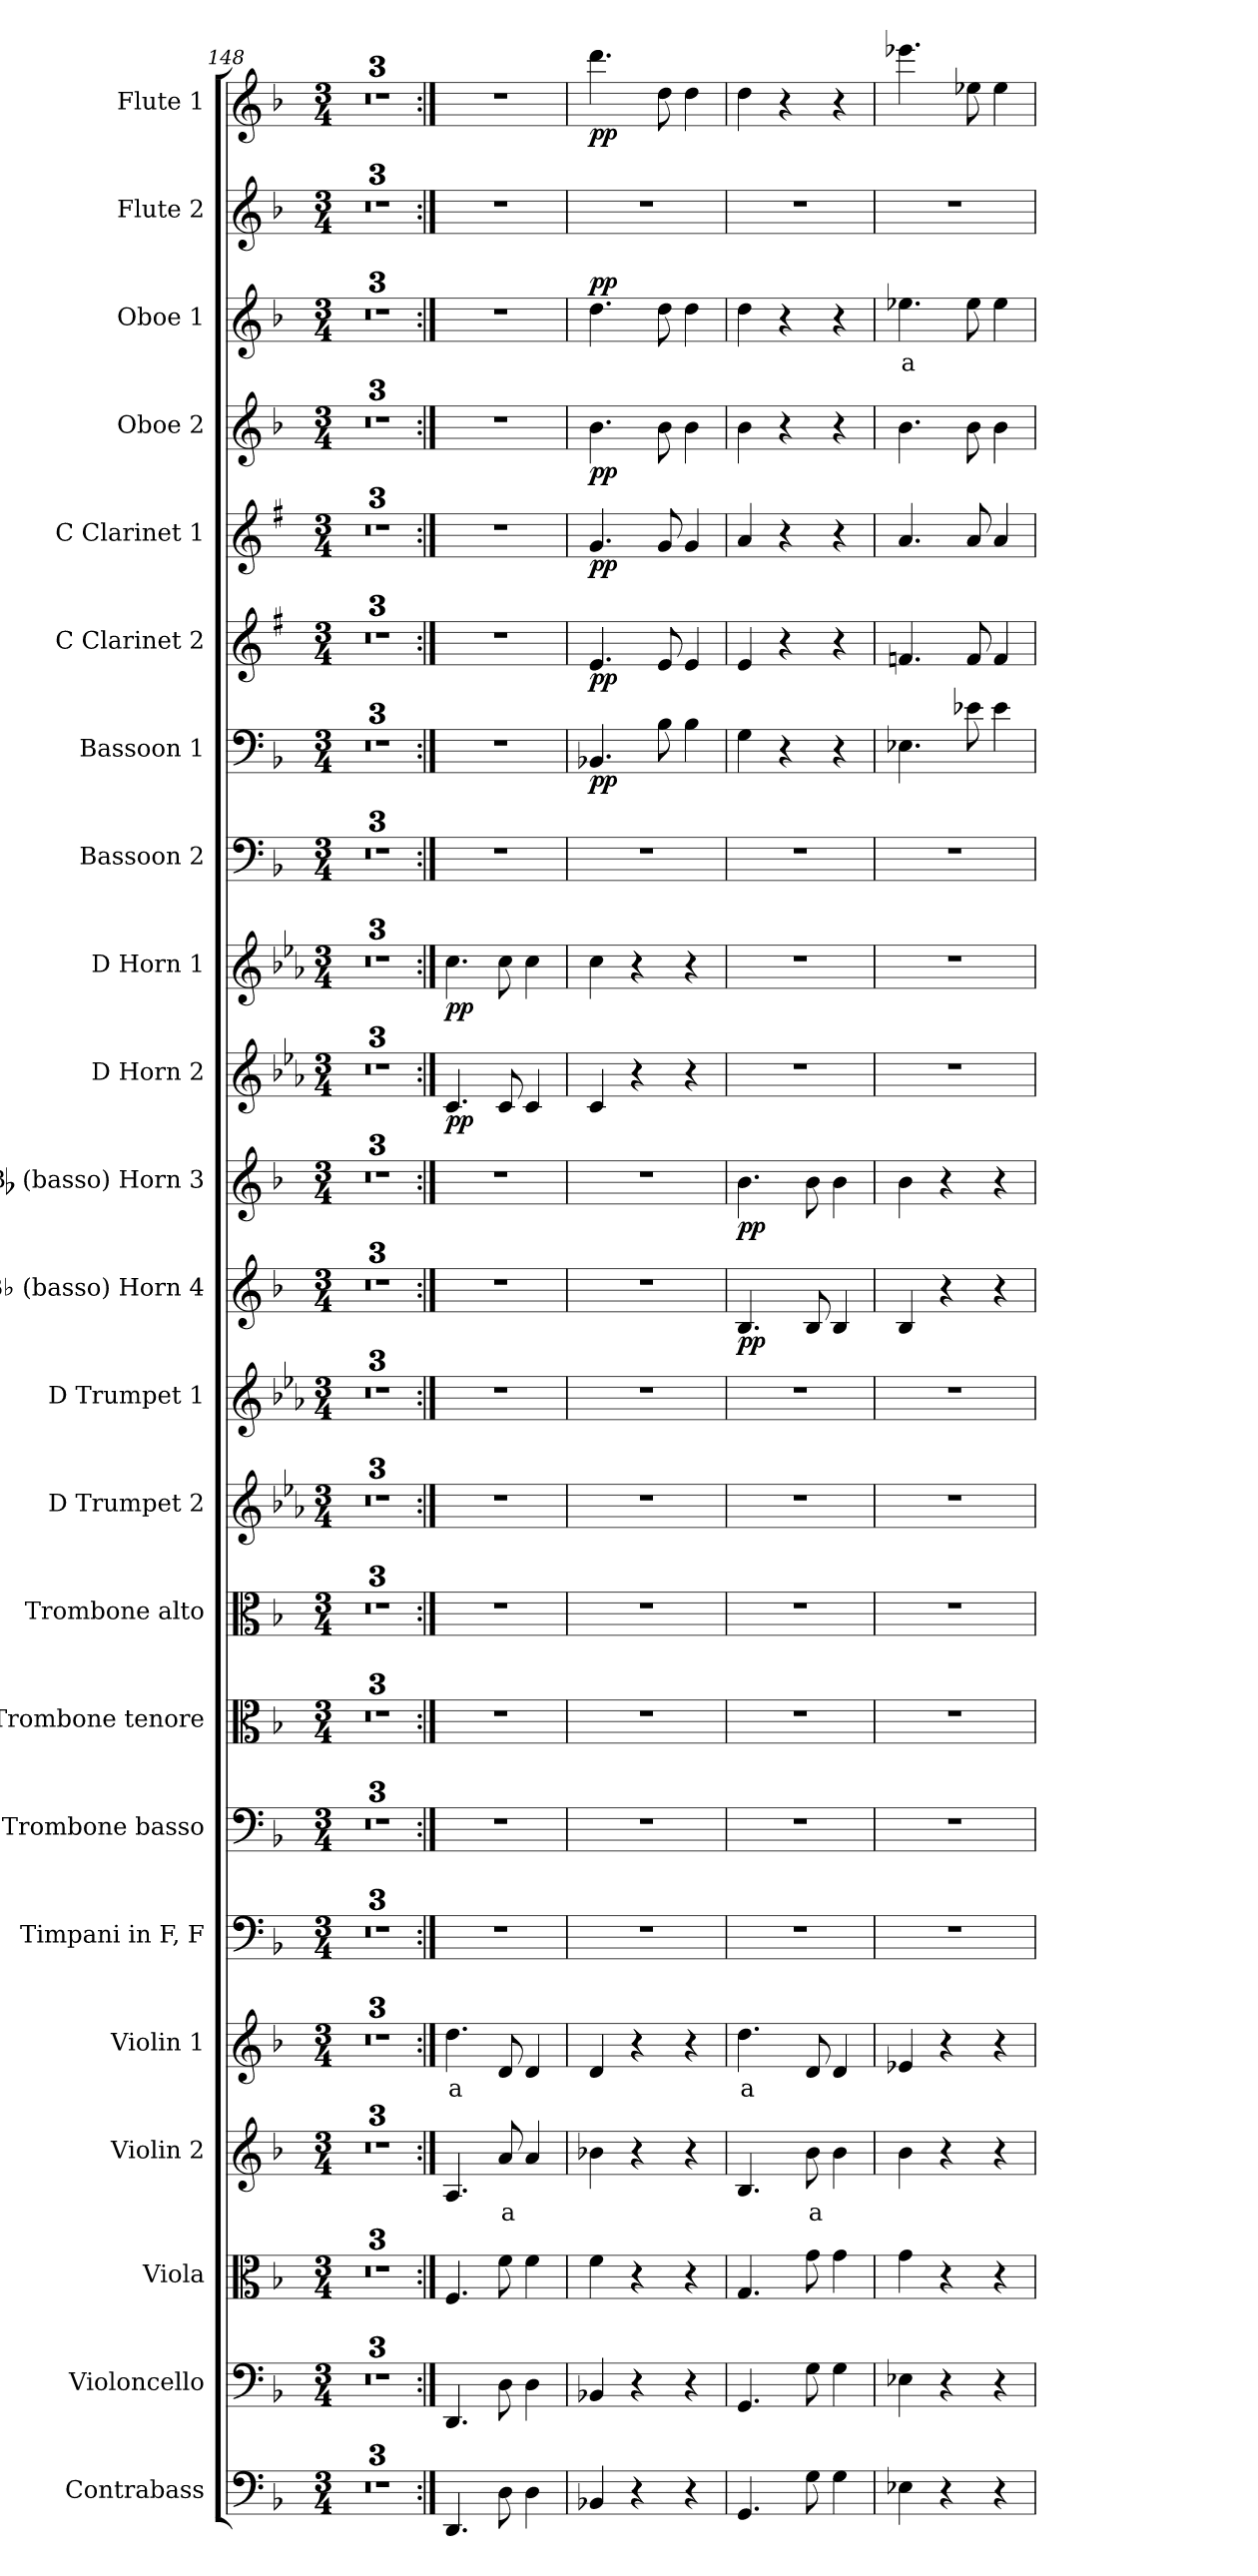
**kern	**dynam	**kern	**dynam	**kern	**dynam	**kern	**text	**dynam	**kern	**text	**dynam	**kern	**kern	**kern	**kern	**kern	**kern	**kern	**dynam	**kern	**dynam	**kern	**dynam	**kern	**dynam	**kern	**kern	**dynam	**kern	**dynam	**kern	**dynam	**kern	**dynam	**kern	**text	**dynam	**kern	**kern	**dynam
*part23	*part23	*part22	*part22	*part21	*part21	*part20	*part20	*part20	*part19	*part19	*part19	*part18	*part17	*part16	*part15	*part14	*part13	*part12	*part12	*part11	*part11	*part10	*part10	*part9	*part9	*part8	*part7	*part7	*part6	*part6	*part5	*part5	*part4	*part4	*part3	*part3	*part3	*part2	*part1	*part1
*staff23	*staff23	*staff22	*staff22	*staff21	*staff21	*staff20	*staff20	*staff20	*staff19	*staff19	*staff19	*staff18	*staff17	*staff16	*staff15	*staff14	*staff13	*staff12	*staff12	*staff11	*staff11	*staff10	*staff10	*staff9	*staff9	*staff8	*staff7	*staff7	*staff6	*staff6	*staff5	*staff5	*staff4	*staff4	*staff3	*staff3	*staff3	*staff2	*staff1	*staff1
*I"Contrabass	*	*I"Violoncello	*	*I"Viola	*	*I"Violin 2	*	*	*I"Violin 1	*	*	*I"Timpani in F, F	*I"Trombone basso	*I"Trombone tenore	*I"Trombone alto	*I"D Trumpet 2	*I"D Trumpet 1	*I"B♭ (basso) Horn 4	*	*I"Bb (basso) Horn 3	*	*I"D Horn 2	*	*I"D Horn 1	*	*I"Bassoon 2	*I"Bassoon 1	*	*I"C Clarinet 2	*	*I"C Clarinet 1	*	*I"Oboe 2	*	*I"Oboe 1	*	*	*I"Flute 2	*I"Flute 1	*
*I'Cb	*	*I'Vc	*	*I'Vla	*	*I'Vl 2	*	*	*I'Vl 1	*	*	*I'Timp	*I'Trb. b.	*I'Trb. t.	*I'Trb. a.	*I'Tpt 2	*I'Tpt 1	*I'Hn 4	*	*I'Hn 3	*	*I'Hn 2	*	*I'Hn 1	*	*I'Bsn 2	*I'Bsn 1	*	*I'Cl 2	*	*I'Cl 1	*	*I'Ob 2	*	*I'Ob 1	*	*	*I'Fl 2	*I'Fl 1	*
*clefF4	*	*clefF4	*	*clefC3	*	*clefG2	*	*	*clefG2	*	*	*clefF4	*clefF4	*clefC3	*clefC3	*clefG2	*clefG2	*clefG2	*	*clefG2	*	*clefG2	*	*clefG2	*	*clefF4	*clefF4	*	*clefG2	*	*clefG2	*	*clefG2	*	*clefG2	*	*	*clefG2	*clefG2	*
*ITrd7c12	*	*	*	*	*	*	*	*	*	*	*	*	*	*	*	*ITrd-1c-2	*ITrd-1c-2	*ITrd8c14	*	*ITrd8c14	*	*ITrd6c10	*	*ITrd6c10	*	*	*	*	*ITrd1c2	*	*ITrd1c2	*	*	*	*	*	*	*	*	*
*k[b-]	*	*k[b-]	*	*k[b-]	*	*k[b-]	*	*	*k[b-]	*	*	*k[b-]	*k[b-]	*k[b-]	*k[b-]	*k[b-]	*k[b-]	*k[b-]	*	*k[b-]	*	*k[b-]	*	*k[b-]	*	*k[b-]	*k[b-]	*	*k[b-]	*	*k[b-]	*	*k[b-]	*	*k[b-]	*	*	*k[b-]	*k[b-]	*
*M3/4	*	*M3/4	*	*M3/4	*	*M3/4	*	*	*M3/4	*	*	*M3/4	*M3/4	*M3/4	*M3/4	*M3/4	*M3/4	*M3/4	*	*M3/4	*	*M3/4	*	*M3/4	*	*M3/4	*M3/4	*	*M3/4	*	*M3/4	*	*M3/4	*	*M3/4	*	*	*M3/4	*M3/4	*
=148	=148	=148	=148	=148	=148	=148	=148	=148	=148	=148	=148	=148	=148	=148	=148	=148	=148	=148	=148	=148	=148	=148	=148	=148	=148	=148	=148	=148	=148	=148	=148	=148	=148	=148	=148	=148	=148	=148	=148	=148
2.r	.	2.r	.	2.r	.	2.r	.	.	2.r	.	.	2.r	2.r	2.r	2.r	2.r	2.r	2.r	.	2.r	.	2.r	.	2.r	.	2.r	2.r	.	2.r	.	2.r	.	2.r	.	2.r	.	.	2.r	2.r	.
=149	=149	=149	=149	=149	=149	=149	=149	=149	=149	=149	=149	=149	=149	=149	=149	=149	=149	=149	=149	=149	=149	=149	=149	=149	=149	=149	=149	=149	=149	=149	=149	=149	=149	=149	=149	=149	=149	=149	=149	=149
2.r	.	2.r	.	2.r	.	2.r	.	.	2.r	.	.	2.r	2.r	2.r	2.r	2.r	2.r	2.r	.	2.r	.	2.r	.	2.r	.	2.r	2.r	.	2.r	.	2.r	.	2.r	.	2.r	.	.	2.r	2.r	.
=150	=150	=150	=150	=150	=150	=150	=150	=150	=150	=150	=150	=150	=150	=150	=150	=150	=150	=150	=150	=150	=150	=150	=150	=150	=150	=150	=150	=150	=150	=150	=150	=150	=150	=150	=150	=150	=150	=150	=150	=150
2.r	.	2.r	.	2.r	.	2.r	.	.	2.r	.	.	2.r	2.r	2.r	2.r	2.r	2.r	2.r	.	2.r	.	2.r	.	2.r	.	2.r	2.r	.	2.r	.	2.r	.	2.r	.	2.r	.	.	2.r	2.r	.
=151:|!	=151:|!	=151:|!	=151:|!	=151:|!	=151:|!	=151:|!	=151:|!	=151:|!	=151:|!	=151:|!	=151:|!	=151:|!	=151:|!	=151:|!	=151:|!	=151:|!	=151:|!	=151:|!	=151:|!	=151:|!	=151:|!	=151:|!	=151:|!	=151:|!	=151:|!	=151:|!	=151:|!	=151:|!	=151:|!	=151:|!	=151:|!	=151:|!	=151:|!	=151:|!	=151:|!	=151:|!	=151:|!	=151:|!	=151:|!	=151:|!
!	!LO:DY:b	!	!	!	!	!	!	!	!	!LO:LY:b:color=#FF0000	!	!	!	!	!	!	!	!	!	!	!	!	!	!	!	!	!	!	!	!	!	!	!	!	!	!	!	!	!	!
!	!LO:DY:n=1:b	!	!LO:DY:b	!	!	!	!	!	!	!	!	!	!	!	!	!	!	!	!	!	!	!	!	!	!	!	!	!	!	!	!	!	!	!	!	!	!	!	!	!
!	!	!	!LO:DY:n=1:b	!	!LO:DY:b	!	!	!	!	!	!	!	!	!	!	!	!	!	!	!	!	!	!	!	!	!	!	!	!	!	!	!	!	!	!	!	!	!	!	!
!	!	!	!	!	!LO:DY:n=1:b	!	!	!LO:DY:b	!	!	!	!	!	!	!	!	!	!	!	!	!	!	!	!	!	!	!	!	!	!	!	!	!	!	!	!	!	!	!	!
!	!	!	!	!	!	!	!	!LO:DY:n=1:b	!	!	!LO:DY:b	!	!	!	!	!	!	!	!	!	!	!	!	!	!	!	!	!	!	!	!	!	!	!	!	!	!	!	!	!
!	!	!	!	!	!	!	!	!	!	!	!LO:DY:n=1:b	!	!	!	!	!	!	!	!	!	!	!	!LO:DY:b	!	!LO:DY:b	!	!	!	!	!	!	!	!	!	!	!	!	!	!	!
4.DDD/	other-dynamics pp	4.DD/	other-dynamics pp	4.F/	other-dynamics pp	4.A/	.	other-dynamics pp	4.dd\	a	other-dynamics pp	2.r	2.r	2.r	2.r	2.r	2.r	2.r	.	2.r	.	4.D/	pp	4.d\	pp	2.r	2.r	.	2.r	.	2.r	.	2.r	.	2.r	.	.	2.r	2.r	.
!	!	!	!	!	!	!	!LO:LY:b:color=#FF0000	!	!	!	!	!	!	!	!	!	!	!	!	!	!	!	!	!	!	!	!	!	!	!	!	!	!	!	!	!	!	!	!	!
8DD\	.	8D\	.	8f\	.	8a/	a	.	8d/	.	.	.	.	.	.	.	.	.	.	.	.	8D/	.	8d\	.	.	.	.	.	.	.	.	.	.	.	.	.	.	.	.
4DD\	.	4D\	.	4f\	.	4a/	.	.	4d/	.	.	.	.	.	.	.	.	.	.	.	.	4D/	.	4d\	.	.	.	.	.	.	.	.	.	.	.	.	.	.	.	.
=152	=152	=152	=152	=152	=152	=152	=152	=152	=152	=152	=152	=152	=152	=152	=152	=152	=152	=152	=152	=152	=152	=152	=152	=152	=152	=152	=152	=152	=152	=152	=152	=152	=152	=152	=152	=152	=152	=152	=152	=152
!	!	!	!	!	!	!	!	!	!	!	!	!	!	!	!	!	!	!	!	!	!	!	!	!	!	!	!	!LO:DY:b	!	!LO:DY:b	!	!LO:DY:b	!	!LO:DY:b	!	!	!LO:DY:b	!	!	!LO:DY:b
4BBB-X/	.	4BB-X/	.	4f\	.	4b-X\	.	.	4d/	.	.	2.r	2.r	2.r	2.r	2.r	2.r	2.r	.	2.r	.	4D/	.	4d\	.	2.r	4.BB-X/	pp	4.d/	pp	4.f/	pp	4.b-\	pp	4.dd\	.	pp	2.r	4.ddd\	pp
4r	.	4r	.	4r	.	4r	.	.	4r	.	.	.	.	.	.	.	.	.	.	.	.	4r	.	4r	.	.	.	.	.	.	.	.	.	.	.	.	.	.	.	.
.	.	.	.	.	.	.	.	.	.	.	.	.	.	.	.	.	.	.	.	.	.	.	.	.	.	.	8B-\	.	8d/	.	8f/	.	8b-\	.	8dd\	.	.	.	8dd\	.
4r	.	4r	.	4r	.	4r	.	.	4r	.	.	.	.	.	.	.	.	.	.	.	.	4r	.	4r	.	.	4B-\	.	4d/	.	4f/	.	4b-\	.	4dd\	.	.	.	4dd\	.
=153	=153	=153	=153	=153	=153	=153	=153	=153	=153	=153	=153	=153	=153	=153	=153	=153	=153	=153	=153	=153	=153	=153	=153	=153	=153	=153	=153	=153	=153	=153	=153	=153	=153	=153	=153	=153	=153	=153	=153	=153
!	!	!	!	!	!	!	!	!	!	!LO:LY:b:color=#FF0000	!	!	!	!	!	!	!	!	!LO:DY:b	!	!LO:DY:b	!	!	!	!	!	!	!	!	!	!	!	!	!	!	!	!	!	!	!
4.GGG/	.	4.GG/	.	4.G/	.	4.B-/	.	.	4.dd\	a	.	2.r	2.r	2.r	2.r	2.r	2.r	4.BB-/	pp	4.B-\	pp	2.r	.	2.r	.	2.r	4G\	.	4d/	.	4g/	.	4b-\	.	4dd\	.	.	2.r	4dd\	.
.	.	.	.	.	.	.	.	.	.	.	.	.	.	.	.	.	.	.	.	.	.	.	.	.	.	.	4r	.	4r	.	4r	.	4r	.	4r	.	.	.	4r	.
!	!	!	!	!	!	!	!LO:LY:b:color=#FF0000	!	!	!	!	!	!	!	!	!	!	!	!	!	!	!	!	!	!	!	!	!	!	!	!	!	!	!	!	!	!	!	!	!
8GG\	.	8G\	.	8g\	.	8b-\	a	.	8d/	.	.	.	.	.	.	.	.	8BB-/	.	8B-\	.	.	.	.	.	.	.	.	.	.	.	.	.	.	.	.	.	.	.	.
4GG\	.	4G\	.	4g\	.	4b-\	.	.	4d/	.	.	.	.	.	.	.	.	4BB-/	.	4B-\	.	.	.	.	.	.	4r	.	4r	.	4r	.	4r	.	4r	.	.	.	4r	.
=154	=154	=154	=154	=154	=154	=154	=154	=154	=154	=154	=154	=154	=154	=154	=154	=154	=154	=154	=154	=154	=154	=154	=154	=154	=154	=154	=154	=154	=154	=154	=154	=154	=154	=154	=154	=154	=154	=154	=154	=154
!	!	!	!	!	!	!	!	!	!	!	!	!	!	!	!	!	!	!	!	!	!	!	!	!	!	!	!	!	!	!	!	!	!	!	!	!LO:LY:b:color=#FF0000	!	!	!	!
4EE-X\	.	4E-X\	.	4g\	.	4b-\	.	.	4e-X/	.	.	2.r	2.r	2.r	2.r	2.r	2.r	4BB-/	.	4B-\	.	2.r	.	2.r	.	2.r	4.E-X\	.	4.e-X/	.	4.g/	.	4.b-\	.	4.ee-X\	a	.	2.r	4.eee-X\	.
4r	.	4r	.	4r	.	4r	.	.	4r	.	.	.	.	.	.	.	.	4r	.	4r	.	.	.	.	.	.	.	.	.	.	.	.	.	.	.	.	.	.	.	.
.	.	.	.	.	.	.	.	.	.	.	.	.	.	.	.	.	.	.	.	.	.	.	.	.	.	.	8e-X\	.	8e-/	.	8g/	.	8b-\	.	8ee-\	.	.	.	8ee-X\	.
4r	.	4r	.	4r	.	4r	.	.	4r	.	.	.	.	.	.	.	.	4r	.	4r	.	.	.	.	.	.	4e-\	.	4e-/	.	4g/	.	4b-\	.	4ee-\	.	.	.	4ee-\	.
=	=	=	=	=	=	=	=	=	=	=	=	=	=	=	=	=	=	=	=	=	=	=	=	=	=	=	=	=	=	=	=	=	=	=	=	=	=	=	=	=
*-	*-	*-	*-	*-	*-	*-	*-	*-	*-	*-	*-	*-	*-	*-	*-	*-	*-	*-	*-	*-	*-	*-	*-	*-	*-	*-	*-	*-	*-	*-	*-	*-	*-	*-	*-	*-	*-	*-	*-	*-
